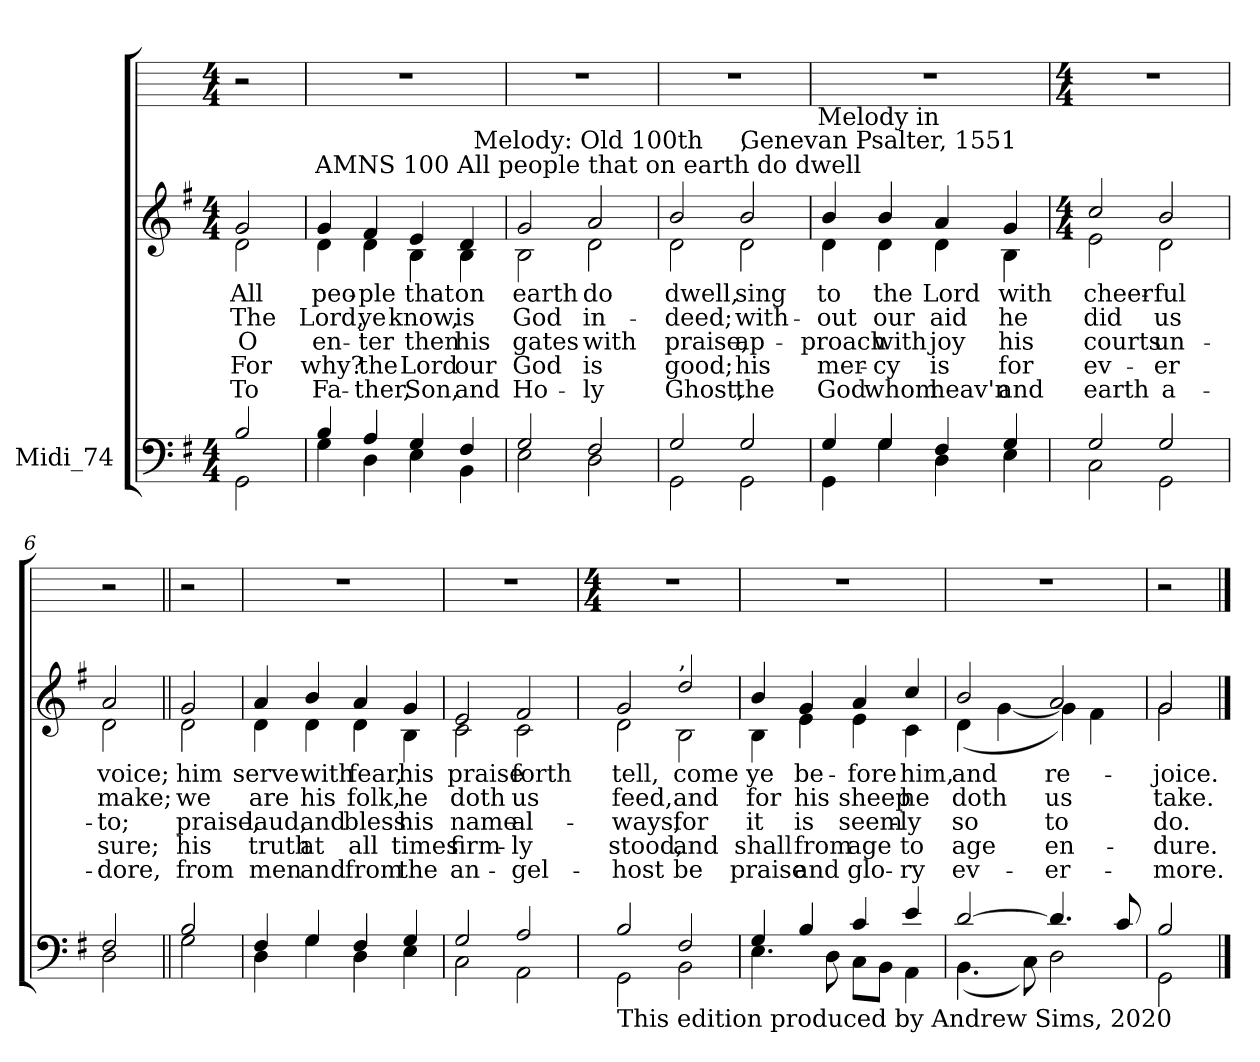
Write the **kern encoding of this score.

**kern	**kern	**text	**text	**text	**text	**text	**kern
*part3	*part2	*part2	*part2	*part2	*part2	*part2	*part1
*staff3	*staff2	*staff2	*staff2	*staff2	*staff2	*staff2	*staff1
*I"Midi_74	*	*	*	*	*	*	*
*clefF4	*clefG2	*	*	*	*	*	*
*k[f#]	*k[f#]	*	*	*	*	*	*
*G:	*G:	*	*	*	*	*	*
*M4/4	*M4/4	*	*	*	*	*	*M4/4
=	=	=	=	=	=	=	=
*^	*	*	*	*	*	*	*
!	!	!LO:TX:a:cj:t=W. Kethe\n(d. 1594)	!	!	!	!	!	!
!	!	!	!LO:LY:b	!LO:LY:b	!LO:LY:b	!LO:LY:b	!LO:LY:b	!
*	*	*^	*	*	*	*	*	*
2B/	2GG\	2g/	2d\	All	The	O	For	To	2r
=1	=1	=1	=1	=1	=1	=1	=1	=1	=1
!	!	!	!	!LO:LY:b	!LO:LY:b	!LO:LY:b	!LO:LY:b	!LO:LY:b	!
4B/	4G\	4g/	4d\	peo-	-Lord,	en-	-why?	Fa-	1r
!	!	!	!	!LO:LY:b	!LO:LY:b	!LO:LY:b	!LO:LY:b	!LO:LY:b	!
4A/	4D\	4f#/	4d\	-ple	ye	ter	the	ther,	.
!	!	!	!	!LO:LY:b	!LO:LY:b	!LO:LY:b	!LO:LY:b	!LO:LY:b	!
4G/	4E\	4e/	4B\	that	know,	then	Lord	Son,	.
!	!	!	!	!LO:LY:b	!LO:LY:b	!LO:LY:b	!LO:LY:b	!LO:LY:b	!
4F#/	4BB\	4d/	4B\	on	is	his	our	and	.
=2	=2	=2	=2	=2	=2	=2	=2	=2	=2
!	!	!	!	!LO:LY:b	!LO:LY:b	!LO:LY:b	!LO:LY:b	!LO:LY:b	!
2G/	2E\	2g/	2B\	earth	God	gates	God	Ho-	1r
!	!	!LO:TX:a:cj:t=AMNS 100 All people that on earth do dwell	!	!	!	!	!	!	!
!	!	!LO:TX:a:cj:t=Melody&colon; Old 100th	!	!	!	!	!	!	!
!	!	!	!	!LO:LY:b	!LO:LY:b	!LO:LY:b	!LO:LY:b	!LO:LY:b	!
2F#/	2D\	2a/	2d\	-do	in-	-with	is	ly	.
=3	=3	=3	=3	=3	=3	=3	=3	=3	=3
!	!	!	!	!LO:LY:b	!LO:LY:b	!LO:LY:b	!LO:LY:b	!LO:LY:b	!
2G/	2GG\	2b/	2d\	dwell,	deed;	praise,	good;	Ghost,	1r
!	!	!LO:TX:a:t=,	!	!	!	!	!	!	!
!	!	!	!	!LO:LY:b	!LO:LY:b	!LO:LY:b	!LO:LY:b	!LO:LY:b	!
2G/	2GG\	2b/	2d\	sing	with-	-ap-	-his	the	.
=4	=4	=4	=4	=4	=4	=4	=4	=4	=4
!	!	!	!	!LO:LY:b	!LO:LY:b	!LO:LY:b	!LO:LY:b	!LO:LY:b	!
4G/	4GG\	4b/	4d\	to	out	proach	mer-	-God	1r
!	!	!LO:TX:a:cj:t=Melody in\nGenevan Psalter, 1551	!	!	!	!	!	!	!
!	!	!	!	!LO:LY:b	!LO:LY:b	!LO:LY:b	!LO:LY:b	!LO:LY:b	!
4G/	4G\	4b/	4d\	the	our	with	cy	whom	.
!	!	!	!	!LO:LY:b	!LO:LY:b	!LO:LY:b	!LO:LY:b	!LO:LY:b	!
4F#/	4D\	4a/	4d\	Lord	aid	joy	is	heav'n	.
!	!	!	!	!LO:LY:b	!LO:LY:b	!LO:LY:b	!LO:LY:b	!LO:LY:b	!
4G/	4E\	4g/	4B\	with	he	his	for	and	.
!!LO:LB:g=z
=5	=5	=5	=5	=5	=5	=5	=5	=5	=5
*	*	*M4/4	*	*	*	*	*	*	*M4/4
!	!	!	!	!LO:LY:b	!LO:LY:b	!LO:LY:b	!LO:LY:b	!LO:LY:b	!
2G/	2C\	2cc/	2e\	cheer-	-did	courts	ev-	-earth	1r
!	!	!	!	!LO:LY:b	!LO:LY:b	!LO:LY:b	!LO:LY:b	!LO:LY:b	!
2G/	2GG\	2b/	2d\	ful	us	un-	-er	a-	.
=6	=6	=6	=6	=6	=6	=6	=6	=6	=6
!	!	!	!	!LO:LY:b	!LO:LY:b	!LO:LY:b	!LO:LY:b	!LO:LY:b	!
2F#/	2D\	2a/	2d\	-voice;	make;	to;	sure;	dore,	2r
=7||	=7||	=7||	=7||	=7||	=7||	=7||	=7||	=7||	=7||
!	!	!	!	!LO:LY:b	!LO:LY:b	!LO:LY:b	!LO:LY:b	!LO:LY:b	!
2B/	2G\	2g/	2d\	him	we	praise,	his	from	2r
=8	=8	=8	=8	=8	=8	=8	=8	=8	=8
!	!	!	!	!LO:LY:b	!LO:LY:b	!LO:LY:b	!LO:LY:b	!LO:LY:b	!
4F#/	4D\	4a/	4d\	serve	are	laud,	truth	men	1r
!	!	!	!	!LO:LY:b	!LO:LY:b	!LO:LY:b	!LO:LY:b	!LO:LY:b	!
4G/	4G\	4b/	4d\	with	his	and	at	and	.
!	!	!	!	!LO:LY:b	!LO:LY:b	!LO:LY:b	!LO:LY:b	!LO:LY:b	!
4F#/	4D\	4a/	4d\	fear,	folk,	bless	all	from	.
!	!	!	!	!LO:LY:b	!LO:LY:b	!LO:LY:b	!LO:LY:b	!LO:LY:b	!
4G/	4E\	4g/	4B\	his	he	his	times	the	.
=9	=9	=9	=9	=9	=9	=9	=9	=9	=9
!	!	!	!	!LO:LY:b	!LO:LY:b	!LO:LY:b	!LO:LY:b	!LO:LY:b	!
2G/	2C\	2e/	2c\	praise	doth	name	firm-	-an-	1r
!	!	!	!	!LO:LY:b	!LO:LY:b	!LO:LY:b	!LO:LY:b	!LO:LY:b	!
2A/	2AA\	2f#/	2c\	-forth	us	al-	-ly	gel-	.
!!LO:LB:g=z
=10	=10	=10	=10	=10	=10	=10	=10	=10	=10
*	*	*	*	*	*	*	*	*	*M4/4
!LO:TX:b:t=This edition produced by Andrew Sims, 2020	!	!	!	!	!	!	!	!	!
!	!	!	!	!LO:LY:b	!LO:LY:b	!LO:LY:b	!LO:LY:b	!LO:LY:b	!
2B/	2GG\	2g/	2d\	-tell,	feed,	ways,	stood,	host	1r
!	!	!LO:TX:a:t=,	!	!	!	!	!	!	!
!	!	!	!	!LO:LY:b	!LO:LY:b	!LO:LY:b	!LO:LY:b	!LO:LY:b	!
2F#/	2BB\	2dd/	2B\	come	and	for	and	be	.
=11	=11	=11	=11	=11	=11	=11	=11	=11	=11
!	!	!	!	!LO:LY:b	!LO:LY:b	!LO:LY:b	!LO:LY:b	!LO:LY:b	!
4G/	4.E\	4b/	4B\	ye	for	it	shall	praise	1r
!	!	!	!	!LO:LY:b	!LO:LY:b	!LO:LY:b	!LO:LY:b	!LO:LY:b	!
4B/	.	4g/	4e\	be-	-his	is	from	and	.
.	8D\	.	.	.	.	.	.	.	.
!	!	!	!	!LO:LY:b	!LO:LY:b	!LO:LY:b	!LO:LY:b	!LO:LY:b	!
4c/	8C\L	4a/	4e\	fore	sheep	seem-	-age	glo-	.
.	8BB\J	.	.	.	.	.	.	.	.
!	!	!	!	!LO:LY:b	!LO:LY:b	!LO:LY:b	!LO:LY:b	!LO:LY:b	!
4e/	4AA\	4cc/	4c\	-him,	he	ly	to	ry	.
=12	=12	=12	=12	=12	=12	=12	=12	=12	=12
!	!	!	!	!LO:LY:b	!LO:LY:b	!LO:LY:b	!LO:LY:b	!LO:LY:b	!
[2d/	(<4.BB\	2b/	(<4d\	and	doth	so	age	ev-	1r
.	.	.	[4g\	.	.	.	.	.	.
.	8C\)	.	.	.	.	.	.	.	.
!	!	!	!	!LO:LY:b	!LO:LY:b	!LO:LY:b	!LO:LY:b	!LO:LY:b	!
4.d/]	2D\	2a/	4g\])	-re-	-us	to	en-	-er-	.
.	.	.	4f#\	.	.	.	.	.	.
8c/	.	.	.	.	.	.	.	.	.
=13	=13	=13	=13	=13	=13	=13	=13	=13	=13
!	!	!	!	!LO:LY:b	!LO:LY:b	!LO:LY:b	!LO:LY:b	!LO:LY:b	!
2B/	2GG\	2g/	2g\	-joice.	take.	do.	dure.	more.	2r
*v	*v	*	*	*	*	*	*	*	*
*	*v	*v	*	*	*	*	*	*
==	==	==	==	==	==	==	==
*-	*-	*-	*-	*-	*-	*-	*-
